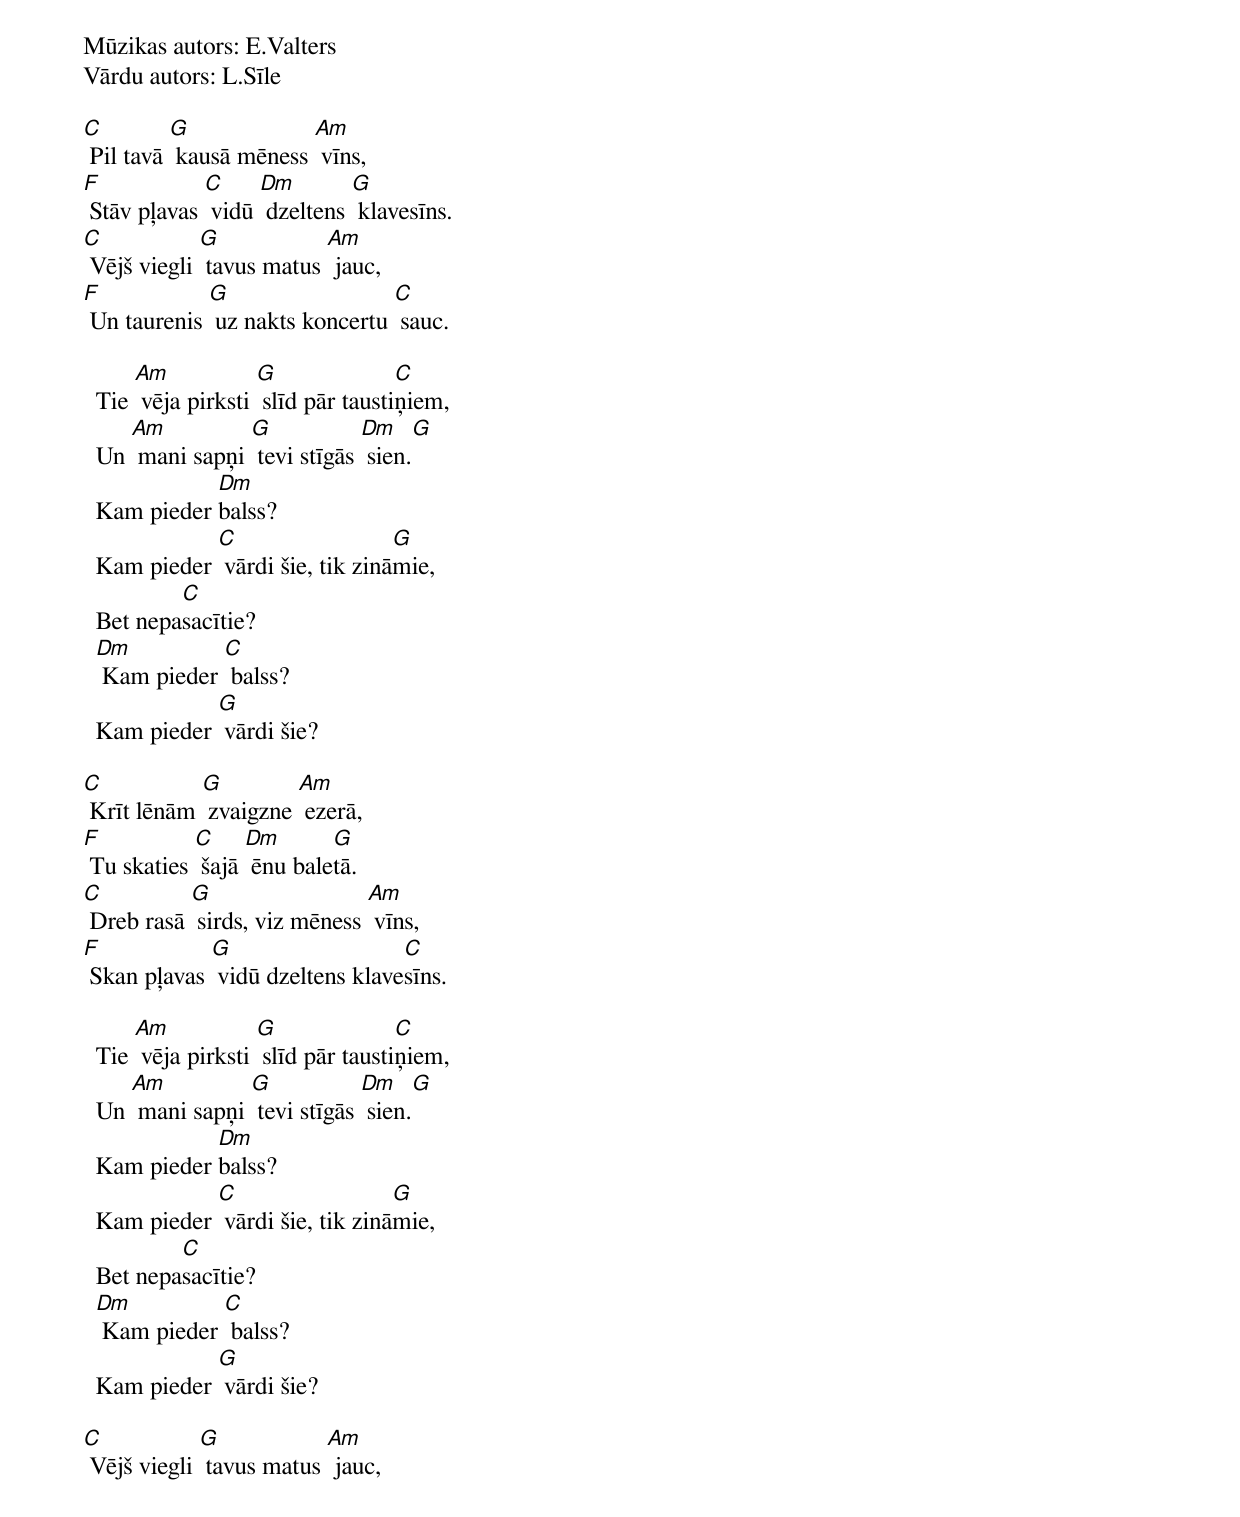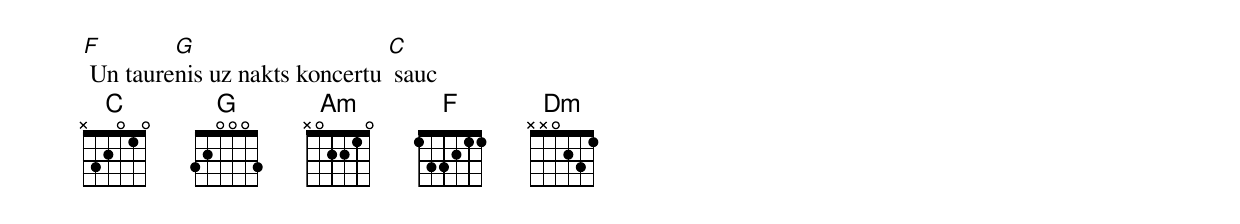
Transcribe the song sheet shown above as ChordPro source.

Mūzikas autors: E.Valters
Vārdu autors: L.Sīle

[C] Pil tavā [G] kausā mēness [Am] vīns,
[F] Stāv pļavas [C] vidū [Dm] dzeltens [G] klavesīns.
[C] Vējš viegli [G] tavus matus [Am] jauc,
[F] Un taurenis [G] uz nakts koncertu [C] sauc.

  Tie [Am] vēja pirksti [G] slīd pār tausti[C]ņiem,
  Un [Am] mani sapņi [G] tevi stīgās [Dm] sien.[G]
  Kam pieder [Dm]balss?
  Kam pieder [C] vārdi šie, tik zinā[G]mie,
  Bet nepa[C]sacītie?
  [Dm] Kam pieder [C] balss?
  Kam pieder [G] vārdi šie?

[C] Krīt lēnām [G] zvaigzne [Am] ezerā,
[F] Tu skaties [C] šajā [Dm] ēnu bale[G]tā.
[C] Dreb rasā [G] sirds, viz mēness [Am] vīns,
[F] Skan pļavas [G] vidū dzeltens klave[C]sīns.

  Tie [Am] vēja pirksti [G] slīd pār tausti[C]ņiem,
  Un [Am] mani sapņi [G] tevi stīgās [Dm] sien.[G]
  Kam pieder [Dm]balss?
  Kam pieder [C] vārdi šie, tik zinā[G]mie,
  Bet nepa[C]sacītie?
  [Dm] Kam pieder [C] balss?
  Kam pieder [G] vārdi šie?

[C] Vējš viegli [G] tavus matus [Am] jauc,
[F] Un taure[G]nis uz nakts koncertu [C] sauc
